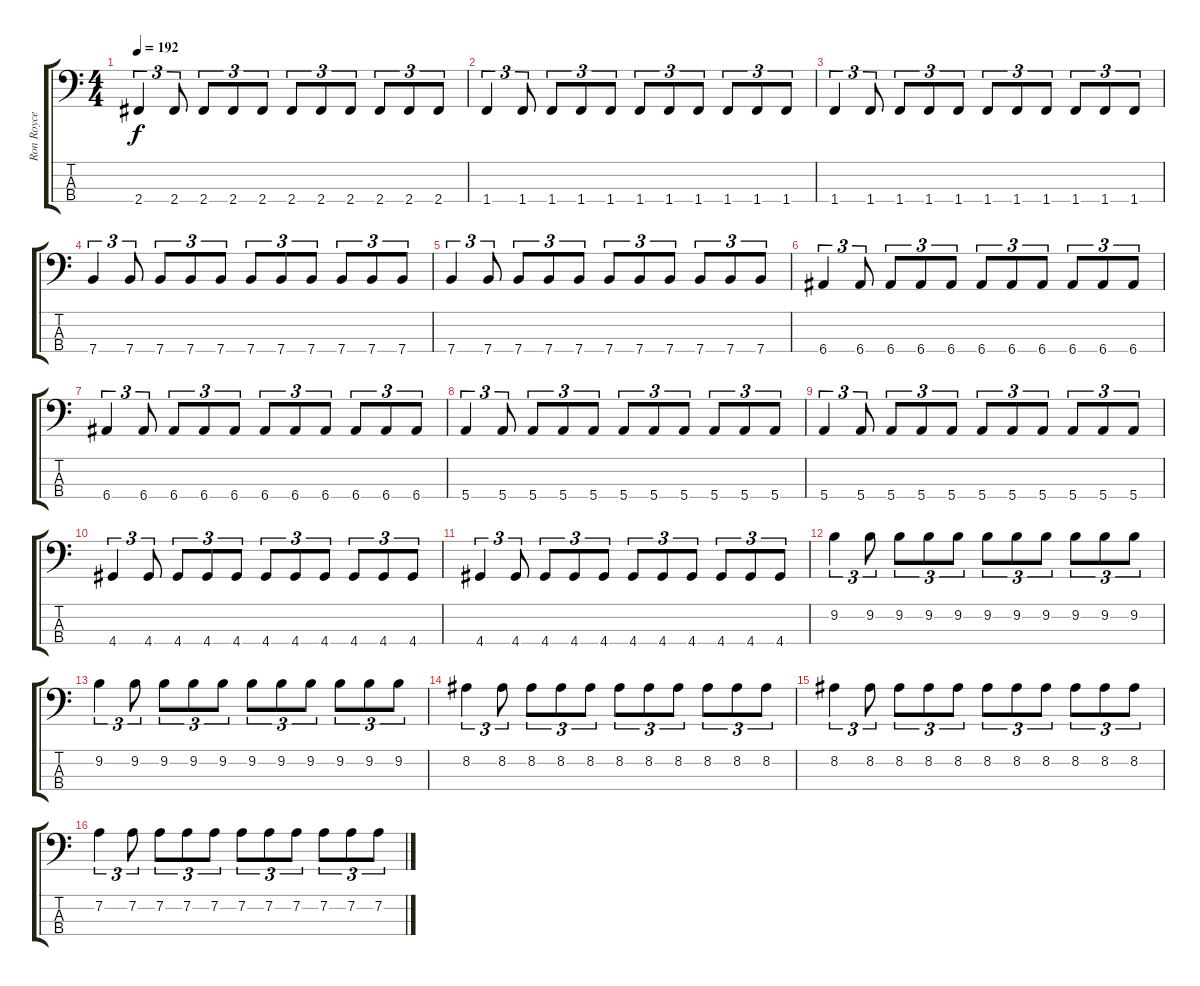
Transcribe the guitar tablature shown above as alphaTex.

\track ("Ron Royce (BASS)" "Ron Royce ") {instrument electricbassfinger}
\staff {score tabs}
\tuning (G2 D2 A1 E1) {hide}
\ts (4 4)
\tempo 192
\clef f4
\ks c
2.4.4{tu (3 2) dy f} 2.4.8{tu (3 2)} 2.4.8{tu (3 2)} 2.4.8{tu (3 2)} 2.4.8{tu (3 2)} 2.4.8{tu (3 2)} 2.4.8{tu (3 2)} 2.4.8{tu (3 2)} 2.4.8{tu (3 2)} 2.4.8{tu (3 2)} 2.4.8{tu (3 2)} |
1.4.4{tu (3 2)} 1.4.8{tu (3 2)} 1.4.8{tu (3 2)} 1.4.8{tu (3 2)} 1.4.8{tu (3 2)} 1.4.8{tu (3 2)} 1.4.8{tu (3 2)} 1.4.8{tu (3 2)} 1.4.8{tu (3 2)} 1.4.8{tu (3 2)} 1.4.8{tu (3 2)} |
1.4.4{tu (3 2)} 1.4.8{tu (3 2)} 1.4.8{tu (3 2)} 1.4.8{tu (3 2)} 1.4.8{tu (3 2)} 1.4.8{tu (3 2)} 1.4.8{tu (3 2)} 1.4.8{tu (3 2)} 1.4.8{tu (3 2)} 1.4.8{tu (3 2)} 1.4.8{tu (3 2)} |
7.4.4{tu (3 2)} 7.4.8{tu (3 2)} 7.4.8{tu (3 2)} 7.4.8{tu (3 2)} 7.4.8{tu (3 2)} 7.4.8{tu (3 2)} 7.4.8{tu (3 2)} 7.4.8{tu (3 2)} 7.4.8{tu (3 2)} 7.4.8{tu (3 2)} 7.4.8{tu (3 2)} |
7.4.4{tu (3 2)} 7.4.8{tu (3 2)} 7.4.8{tu (3 2)} 7.4.8{tu (3 2)} 7.4.8{tu (3 2)} 7.4.8{tu (3 2)} 7.4.8{tu (3 2)} 7.4.8{tu (3 2)} 7.4.8{tu (3 2)} 7.4.8{tu (3 2)} 7.4.8{tu (3 2)} |
6.4.4{tu (3 2)} 6.4.8{tu (3 2)} 6.4.8{tu (3 2)} 6.4.8{tu (3 2)} 6.4.8{tu (3 2)} 6.4.8{tu (3 2)} 6.4.8{tu (3 2)} 6.4.8{tu (3 2)} 6.4.8{tu (3 2)} 6.4.8{tu (3 2)} 6.4.8{tu (3 2)} |
6.4.4{tu (3 2)} 6.4.8{tu (3 2)} 6.4.8{tu (3 2)} 6.4.8{tu (3 2)} 6.4.8{tu (3 2)} 6.4.8{tu (3 2)} 6.4.8{tu (3 2)} 6.4.8{tu (3 2)} 6.4.8{tu (3 2)} 6.4.8{tu (3 2)} 6.4.8{tu (3 2)} |
5.4.4{tu (3 2)} 5.4.8{tu (3 2)} 5.4.8{tu (3 2)} 5.4.8{tu (3 2)} 5.4.8{tu (3 2)} 5.4.8{tu (3 2)} 5.4.8{tu (3 2)} 5.4.8{tu (3 2)} 5.4.8{tu (3 2)} 5.4.8{tu (3 2)} 5.4.8{tu (3 2)} |
5.4.4{tu (3 2)} 5.4.8{tu (3 2)} 5.4.8{tu (3 2)} 5.4.8{tu (3 2)} 5.4.8{tu (3 2)} 5.4.8{tu (3 2)} 5.4.8{tu (3 2)} 5.4.8{tu (3 2)} 5.4.8{tu (3 2)} 5.4.8{tu (3 2)} 5.4.8{tu (3 2)} |
4.4.4{tu (3 2)} 4.4.8{tu (3 2)} 4.4.8{tu (3 2)} 4.4.8{tu (3 2)} 4.4.8{tu (3 2)} 4.4.8{tu (3 2)} 4.4.8{tu (3 2)} 4.4.8{tu (3 2)} 4.4.8{tu (3 2)} 4.4.8{tu (3 2)} 4.4.8{tu (3 2)} |
4.4.4{tu (3 2)} 4.4.8{tu (3 2)} 4.4.8{tu (3 2)} 4.4.8{tu (3 2)} 4.4.8{tu (3 2)} 4.4.8{tu (3 2)} 4.4.8{tu (3 2)} 4.4.8{tu (3 2)} 4.4.8{tu (3 2)} 4.4.8{tu (3 2)} 4.4.8{tu (3 2)} |
9.2.4{tu (3 2)} 9.2.8{tu (3 2)} 9.2.8{tu (3 2)} 9.2.8{tu (3 2)} 9.2.8{tu (3 2)} 9.2.8{tu (3 2)} 9.2.8{tu (3 2)} 9.2.8{tu (3 2)} 9.2.8{tu (3 2)} 9.2.8{tu (3 2)} 9.2.8{tu (3 2)} |
9.2.4{tu (3 2)} 9.2.8{tu (3 2)} 9.2.8{tu (3 2)} 9.2.8{tu (3 2)} 9.2.8{tu (3 2)} 9.2.8{tu (3 2)} 9.2.8{tu (3 2)} 9.2.8{tu (3 2)} 9.2.8{tu (3 2)} 9.2.8{tu (3 2)} 9.2.8{tu (3 2)} |
8.2.4{tu (3 2)} 8.2.8{tu (3 2)} 8.2.8{tu (3 2)} 8.2.8{tu (3 2)} 8.2.8{tu (3 2)} 8.2.8{tu (3 2)} 8.2.8{tu (3 2)} 8.2.8{tu (3 2)} 8.2.8{tu (3 2)} 8.2.8{tu (3 2)} 8.2.8{tu (3 2)} |
8.2.4{tu (3 2)} 8.2.8{tu (3 2)} 8.2.8{tu (3 2)} 8.2.8{tu (3 2)} 8.2.8{tu (3 2)} 8.2.8{tu (3 2)} 8.2.8{tu (3 2)} 8.2.8{tu (3 2)} 8.2.8{tu (3 2)} 8.2.8{tu (3 2)} 8.2.8{tu (3 2)} |
7.2.4{tu (3 2)} 7.2.8{tu (3 2)} 7.2.8{tu (3 2)} 7.2.8{tu (3 2)} 7.2.8{tu (3 2)} 7.2.8{tu (3 2)} 7.2.8{tu (3 2)} 7.2.8{tu (3 2)} 7.2.8{tu (3 2)} 7.2.8{tu (3 2)} 7.2.8{tu (3 2)}
